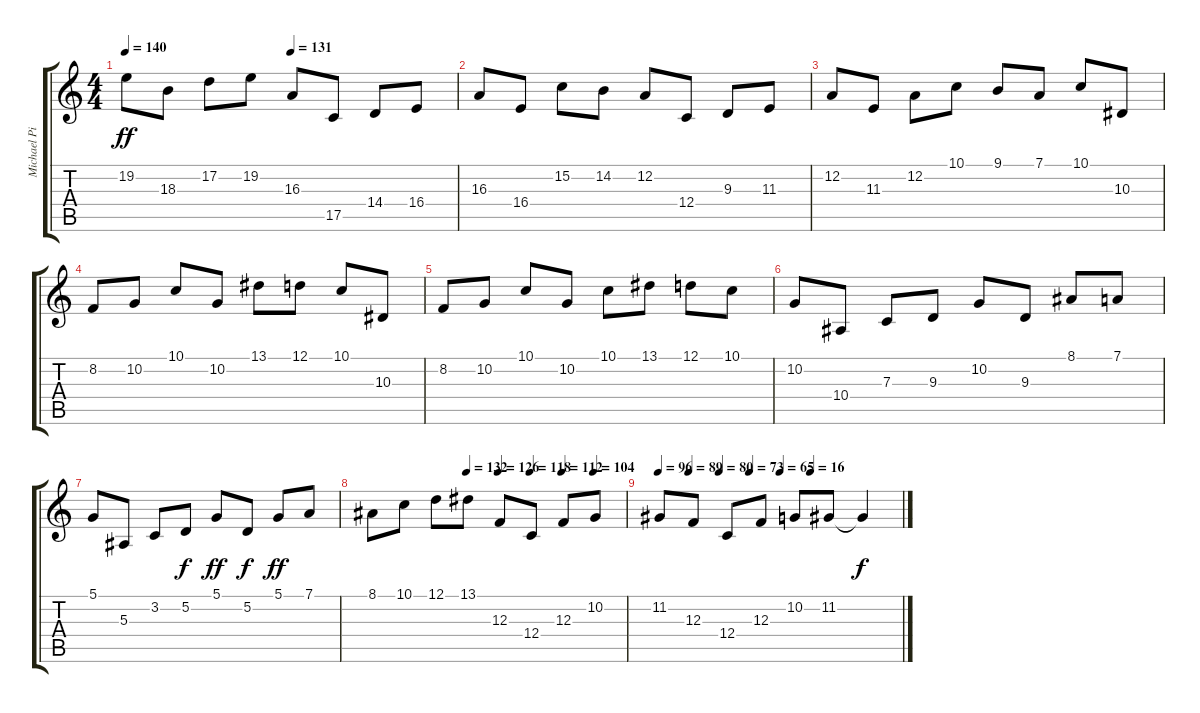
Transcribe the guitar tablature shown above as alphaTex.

\track ("Michael Pinella" "Michael Pi") {instrument electricpiano2}
\staff {score tabs}
\tuning (D4 A3 F3 C3 G2 D2) {hide}
\ts (4 4)
\tempo 140
\tempo (131 0.5)
\clef g2
\ks c
19.2.8{dy ff} 18.3.8 17.2.8 19.2.8 16.3.8 17.5.8 14.4.8 16.4.8 |
16.3.8 16.4.8 15.2.8 14.2.8 12.2.8 12.4.8 9.3.8 11.3.8 |
12.2.8 11.3.8 12.2.8 10.1.8 9.1.8 7.1.8 10.1.8 10.3.8 |
8.2.8 10.2.8 10.1.8 10.2.8 13.1.8 12.1.8 10.1.8 10.3.8 |
8.2.8 10.2.8 10.1.8 10.2.8 10.1.8 13.1.8 12.1.8 10.1.8 |
10.2.8 10.4.8 7.3.8 9.3.8 10.2.8 9.3.8 8.1.8 7.1.8 |
5.1.8 5.3.8 3.2.8 5.2.8{dy f} 5.1.8{dy ff} 5.2.8{dy f} 5.1.8{dy ff} 7.1.8 |
\tempo (132 0.375)
\tempo (126 0.5)
\tempo (118 0.625)
\tempo (112 0.75)
\tempo (104 0.875)
8.1.8 10.1.8 12.1.8 13.1.8 12.3.8 12.4.8 12.3.8 10.2.8 |
\tempo 96
\tempo (89 0.125)
\tempo (80 0.25)
\tempo (73 0.375)
\tempo (65 0.5)
\tempo (16 0.625)
11.2.8 12.3.8 12.4.8 12.3.8 10.2.8 11.2.8 11.2{t}.4{dy f}
